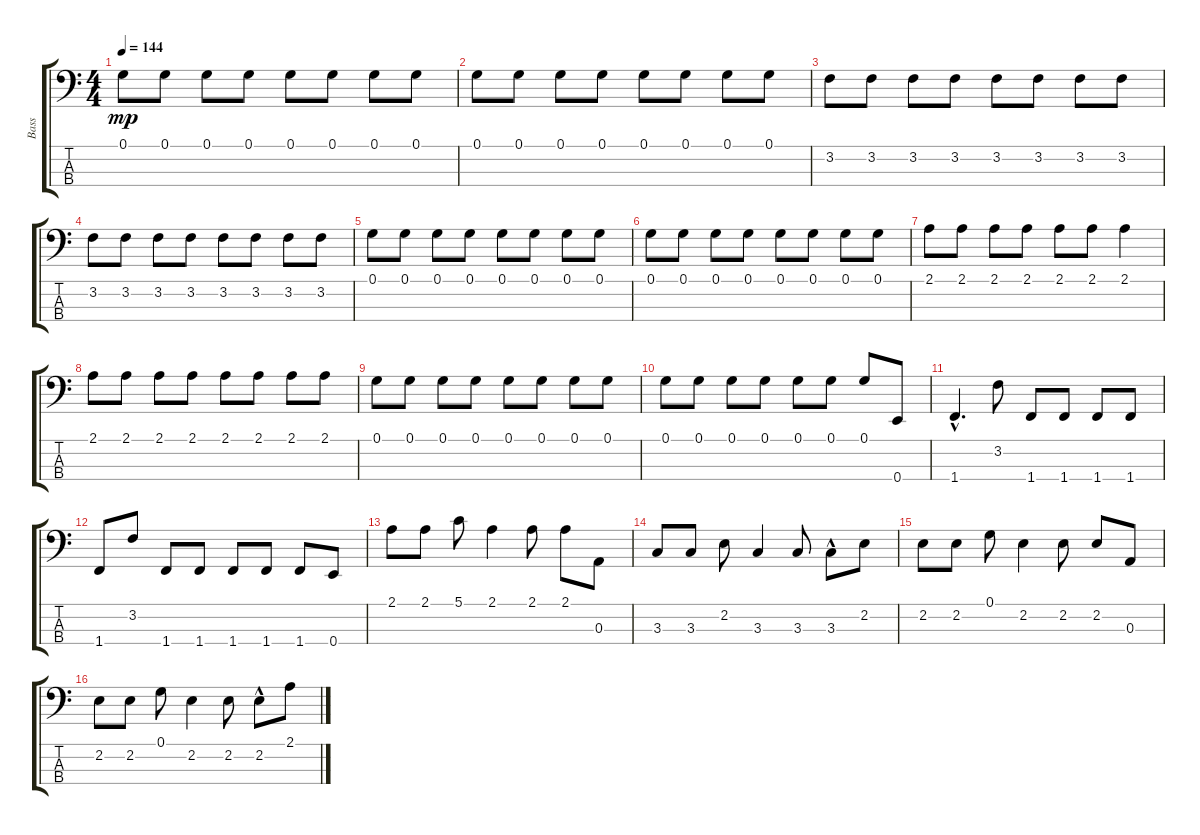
\track ("Bass " "Bass ") {instrument electricbasspick}
\staff {score tabs}
\tuning (G2 D2 A1 E1) {hide}
\ts (4 4)
\tempo 144
\clef f4
\ks c
0.1.8{dy mp} 0.1.8 0.1.8 0.1.8 0.1.8 0.1.8 0.1.8 0.1.8 |
0.1.8 0.1.8 0.1.8 0.1.8 0.1.8 0.1.8 0.1.8 0.1.8 |
3.2.8 3.2.8 3.2.8 3.2.8 3.2.8 3.2.8 3.2.8 3.2.8 |
3.2.8 3.2.8 3.2.8 3.2.8 3.2.8 3.2.8 3.2.8 3.2.8 |
0.1.8 0.1.8 0.1.8 0.1.8 0.1.8 0.1.8 0.1.8 0.1.8 |
0.1.8 0.1.8 0.1.8 0.1.8 0.1.8 0.1.8 0.1.8 0.1.8 |
2.1.8 2.1.8 2.1.8 2.1.8 2.1.8 2.1.8 2.1.4 |
2.1.8 2.1.8 2.1.8 2.1.8 2.1.8 2.1.8 2.1.8 2.1.8 |
0.1.8 0.1.8 0.1.8 0.1.8 0.1.8 0.1.8 0.1.8 0.1.8 |
0.1.8 0.1.8 0.1.8 0.1.8 0.1.8 0.1.8 0.1.8 0.4.8 |
1.4{hac}.4{d} 3.2.8 1.4.8 1.4.8 1.4.8 1.4.8 |
1.4.8 3.2.8 1.4.8 1.4.8 1.4.8 1.4.8 1.4.8 0.4.8 |
2.1.8 2.1.8 5.1.8 2.1.4 2.1.8 2.1.8 0.3.8 |
3.3.8 3.3.8 2.2.8 3.3.4 3.3.8 3.3{hac}.8 2.2.8 |
2.2.8 2.2.8 0.1.8 2.2.4 2.2.8 2.2.8 0.3.8 |
2.2.8 2.2.8 0.1.8 2.2.4 2.2.8 2.2{hac}.8 2.1.8
